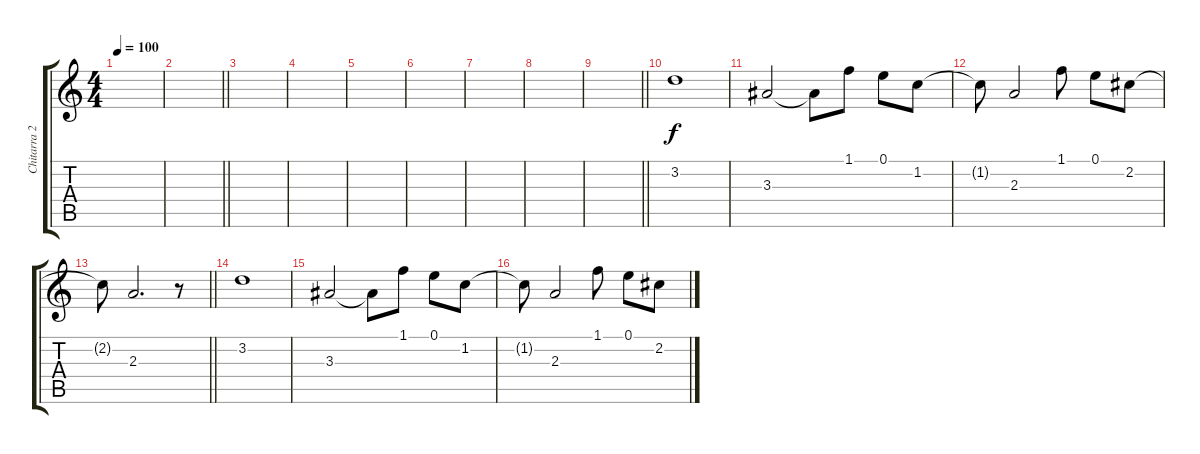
\track ("Chitarra 2" "Chitarra 2") {instrument distortionguitar}
\staff {score tabs}
\tuning (E4 B3 G3 D3 A2 E2) {hide}
\ts (4 4)
\tempo 100
\clef g2
\ks c
|
\barLineRight lightlight
|
|
|
|
|
|
|
\barLineRight lightlight
|
3.2.1 |
3.3.2 3.3{t}.8 1.1.8 0.1.8 1.2.8 |
1.2{t}.8 2.3.2 1.1.8 0.1.8 2.2.8 |
\barLineRight lightlight
2.2{t}.8 2.3.2{d} r.8 |
3.2.1 |
3.3.2 3.3{t}.8 1.1.8 0.1.8 1.2.8 |
1.2{t}.8 2.3.2 1.1.8 0.1.8 2.2.8
